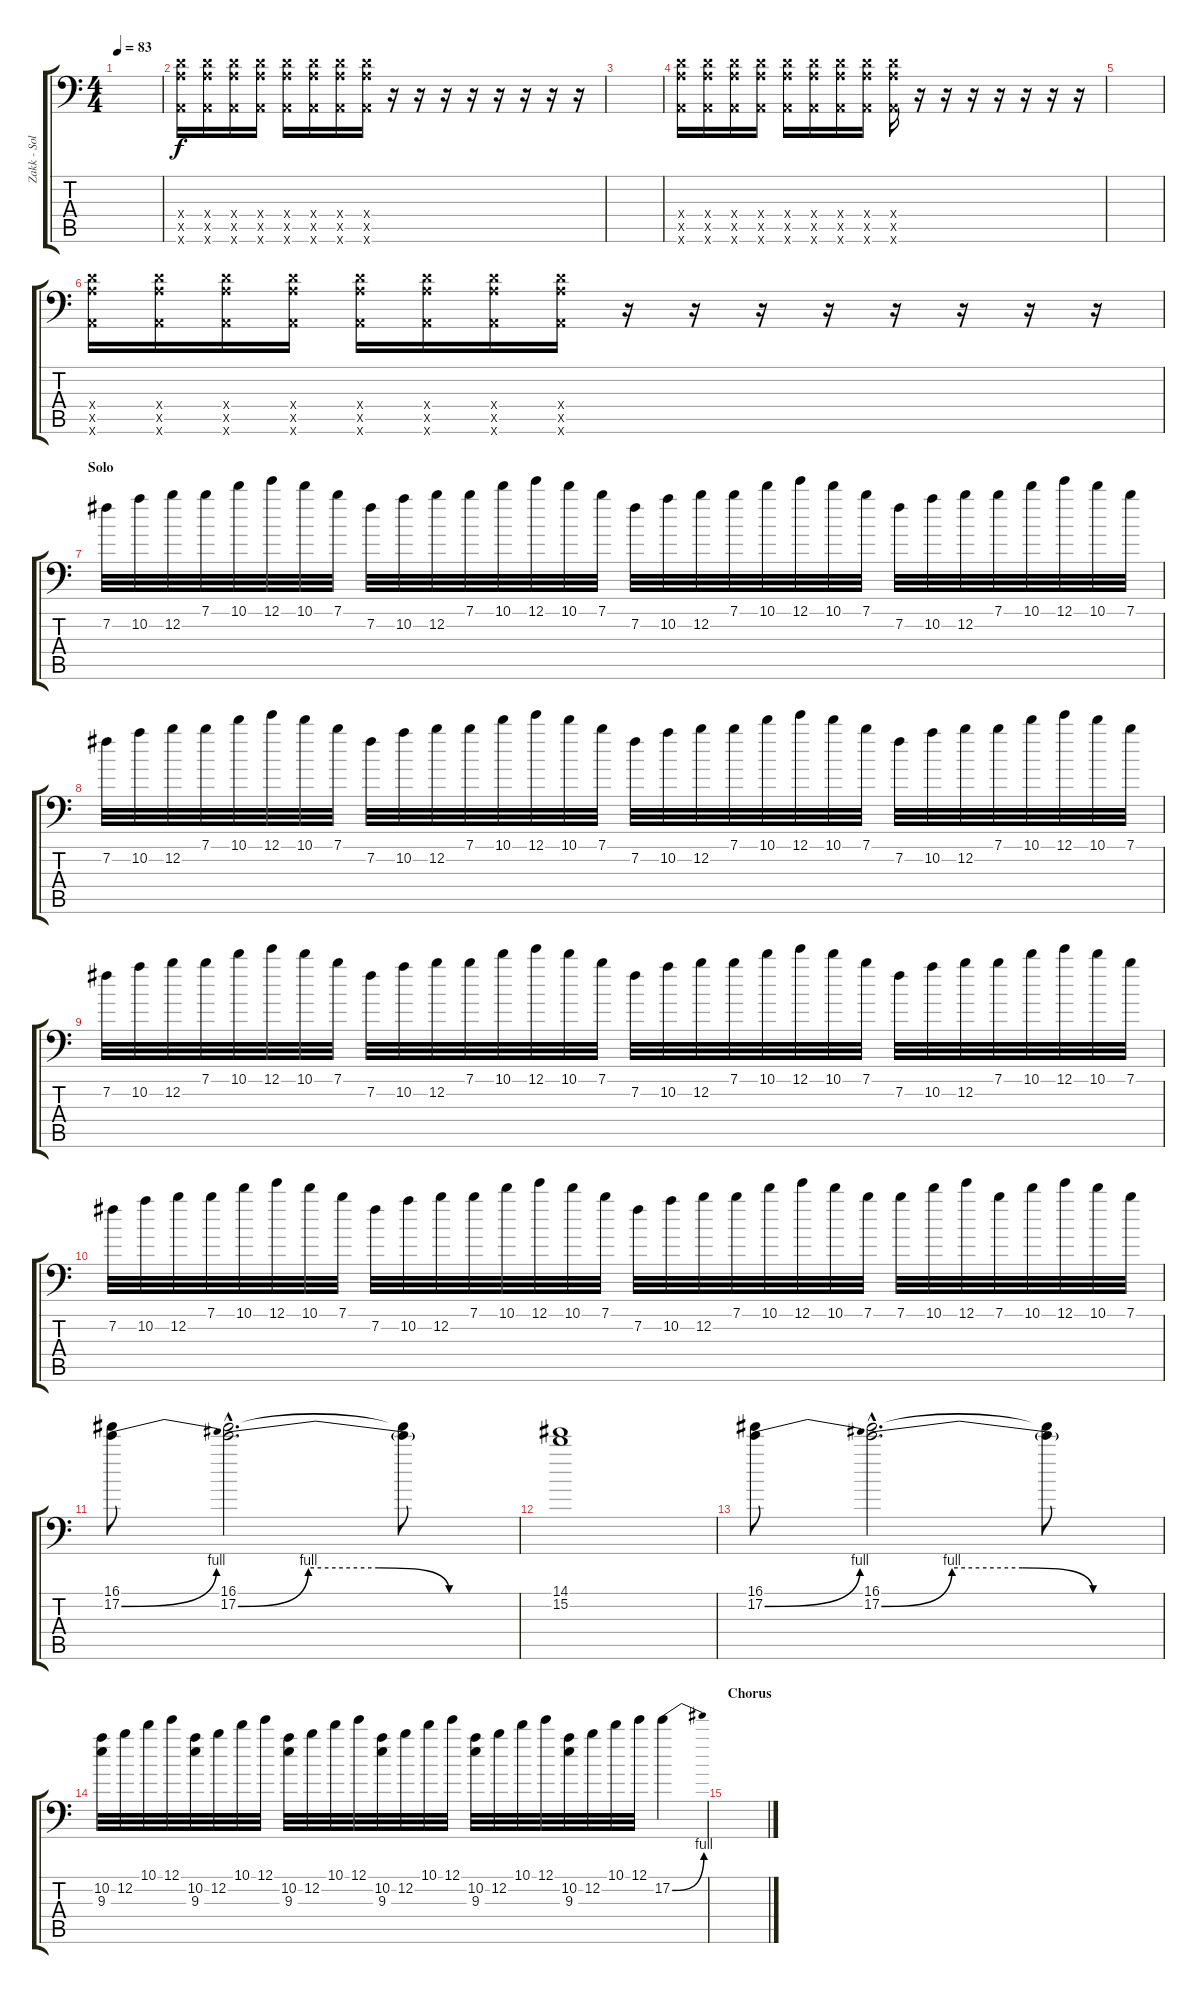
\track ("Zakk - Solo" "Zakk - Sol") {instrument overdrivenguitar}
\staff {score tabs}
\tuning (E4 B3 G3 D3 A2 A1) {hide}
\ts (4 4)
\tempo 83
\clef f4
\ks c
|
(0.4{x} 0.5{x} 0.6{x}).16 (0.4{x} 0.5{x} 0.6{x}).16 (0.4{x} 0.5{x} 0.6{x}).16 (0.4{x} 0.5{x} 0.6{x}).16 (0.4{x} 0.5{x} 0.6{x}).16 (0.4{x} 0.5{x} 0.6{x}).16 (0.4{x} 0.5{x} 0.6{x}).16 (0.4{x} 0.5{x} 0.6{x}).16 r.16 r.16 r.16 r.16 r.16 r.16 r.16 r.16 |
|
(0.4{x} 0.5{x} 0.6{x}).16 (0.4{x} 0.5{x} 0.6{x}).16 (0.4{x} 0.5{x} 0.6{x}).16 (0.4{x} 0.5{x} 0.6{x}).16 (0.4{x} 0.5{x} 0.6{x}).16 (0.4{x} 0.5{x} 0.6{x}).16 (0.4{x} 0.5{x} 0.6{x}).16 (0.4{x} 0.5{x} 0.6{x}).16 (0.4{x} 0.5{x} 0.6{x}).16 r.16 r.16 r.16 r.16 r.16 r.16 r.16 |
|
(0.4{x} 0.5{x} 0.6{x}).16 (0.4{x} 0.5{x} 0.6{x}).16 (0.4{x} 0.5{x} 0.6{x}).16 (0.4{x} 0.5{x} 0.6{x}).16 (0.4{x} 0.5{x} 0.6{x}).16 (0.4{x} 0.5{x} 0.6{x}).16 (0.4{x} 0.5{x} 0.6{x}).16 (0.4{x} 0.5{x} 0.6{x}).16 r.16 r.16 r.16 r.16 r.16 r.16 r.16 r.16 |
\section ("" "Solo")
7.2.32 10.2.32 12.2.32 7.1.32 10.1.32 12.1.32 10.1.32 7.1.32 7.2.32 10.2.32 12.2.32 7.1.32 10.1.32 12.1.32 10.1.32 7.1.32 7.2.32 10.2.32 12.2.32 7.1.32 10.1.32 12.1.32 10.1.32 7.1.32 7.2.32 10.2.32 12.2.32 7.1.32 10.1.32 12.1.32 10.1.32 7.1.32 |
7.2.32 10.2.32 12.2.32 7.1.32 10.1.32 12.1.32 10.1.32 7.1.32 7.2.32 10.2.32 12.2.32 7.1.32 10.1.32 12.1.32 10.1.32 7.1.32 7.2.32 10.2.32 12.2.32 7.1.32 10.1.32 12.1.32 10.1.32 7.1.32 7.2.32 10.2.32 12.2.32 7.1.32 10.1.32 12.1.32 10.1.32 7.1.32 |
7.2.32 10.2.32 12.2.32 7.1.32 10.1.32 12.1.32 10.1.32 7.1.32 7.2.32 10.2.32 12.2.32 7.1.32 10.1.32 12.1.32 10.1.32 7.1.32 7.2.32 10.2.32 12.2.32 7.1.32 10.1.32 12.1.32 10.1.32 7.1.32 7.2.32 10.2.32 12.2.32 7.1.32 10.1.32 12.1.32 10.1.32 7.1.32 |
7.2.32 10.2.32 12.2.32 7.1.32 10.1.32 12.1.32 10.1.32 7.1.32 7.2.32 10.2.32 12.2.32 7.1.32 10.1.32 12.1.32 10.1.32 7.1.32 7.2.32 10.2.32 12.2.32 7.1.32 10.1.32 12.1.32 10.1.32 7.1.32 7.1.32 10.1.32 12.1.32 7.1.32 10.1.32 12.1.32 10.1.32 7.1.32 |
(16.1 17.2{be (bend 0 0 60 4)}).8 (16.1{hac} 17.2{be (custom 0 0 15 4 30 4 45 0 60 0) hac}).2{d} (16.1{t} 17.2{t}).8 |
(14.1 15.2).1 |
(16.1 17.2{be (bend 0 0 60 4)}).8 (16.1{hac} 17.2{be (custom 0 0 15 4 30 4 45 0 60 0) hac}).2{d} (16.1{t} 17.2{t}).8 |
(10.2 9.3).32 12.2.32 10.1.32 12.1.32 (10.2 9.3).32 12.2.32 10.1.32 12.1.32 (10.2 9.3).32 12.2.32 10.1.32 12.1.32 (10.2 9.3).32 12.2.32 10.1.32 12.1.32 (10.2 9.3).32 12.2.32 10.1.32 12.1.32 (10.2 9.3).32 12.2.32 10.1.32 12.1.32 17.2{be (bend 0 0 60 4)}.4 |
\section ("" "Chorus")
